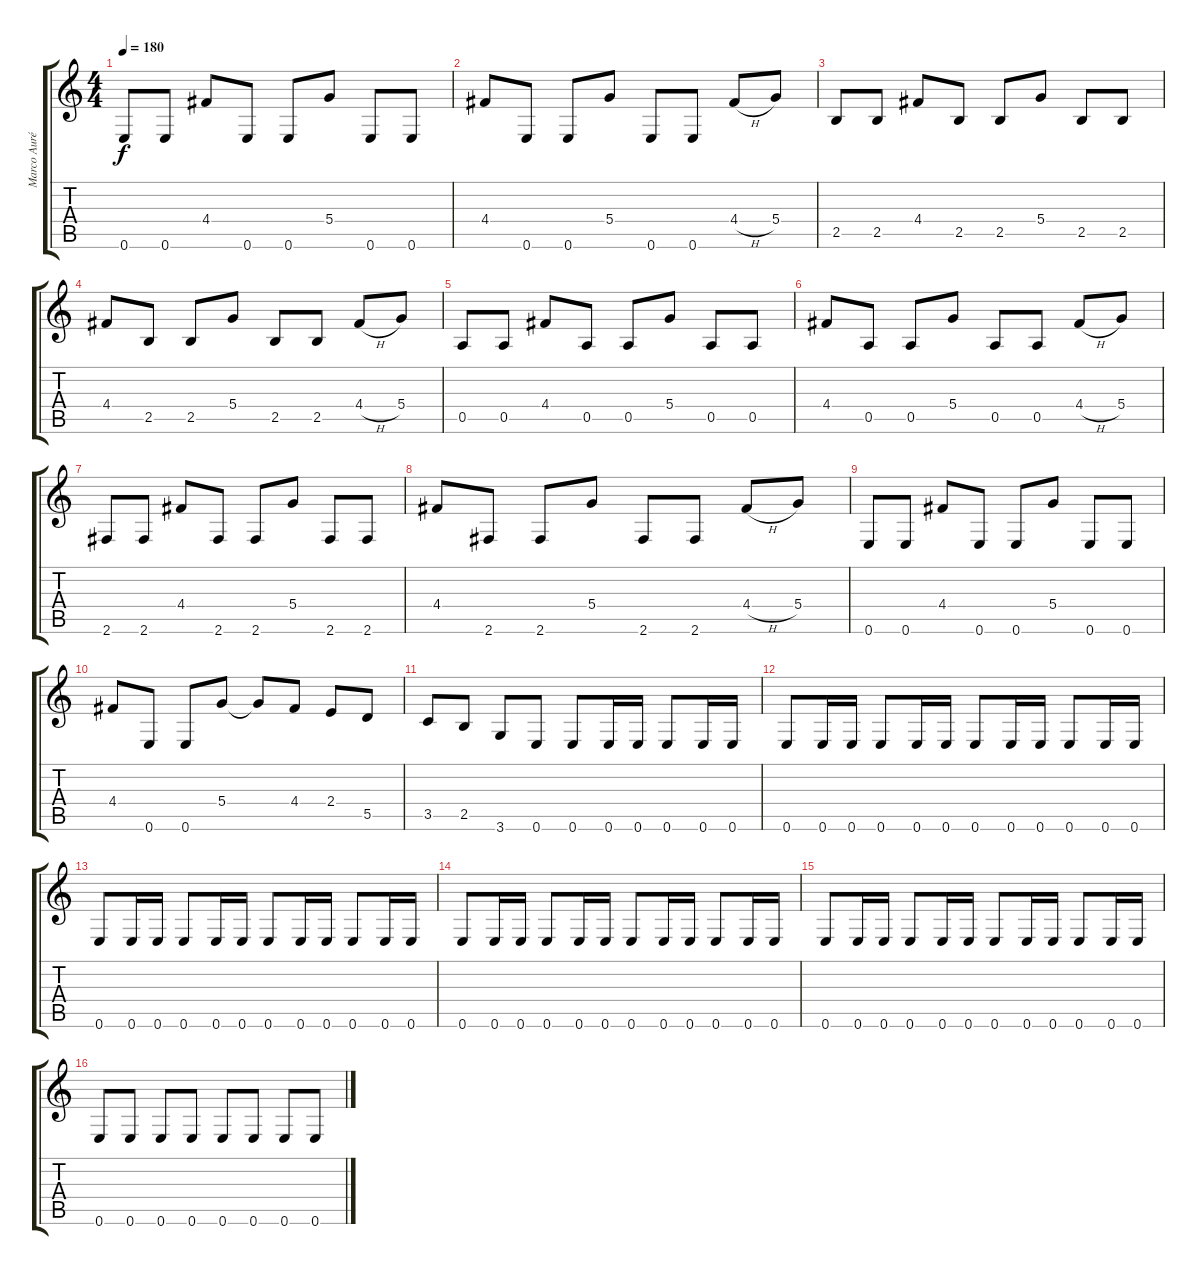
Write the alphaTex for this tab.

\track ("Marco Aurélio" "Marco Auré") {instrument distortionguitar}
\staff {score tabs}
\tuning (E4 B3 G3 D3 A2 E2) {hide}
\ts (4 4)
\tempo 180
\clef g2
\ks c
0.6.8{dy f} 0.6.8 4.4.8 0.6.8 0.6.8 5.4.8 0.6.8 0.6.8 |
4.4.8 0.6.8 0.6.8 5.4.8 0.6.8 0.6.8 4.4{h}.8 5.4.8 |
2.5.8 2.5.8 4.4.8 2.5.8 2.5.8 5.4.8 2.5.8 2.5.8 |
4.4.8 2.5.8 2.5.8 5.4.8 2.5.8 2.5.8 4.4{h}.8 5.4.8 |
0.5.8 0.5.8 4.4.8 0.5.8 0.5.8 5.4.8 0.5.8 0.5.8 |
4.4.8 0.5.8 0.5.8 5.4.8 0.5.8 0.5.8 4.4{h}.8 5.4.8 |
2.6.8 2.6.8 4.4.8 2.6.8 2.6.8 5.4.8 2.6.8 2.6.8 |
4.4.8 2.6.8 2.6.8 5.4.8 2.6.8 2.6.8 4.4{h}.8 5.4.8 |
0.6.8 0.6.8 4.4.8 0.6.8 0.6.8 5.4.8 0.6.8 0.6.8 |
4.4.8 0.6.8 0.6.8 5.4.8 5.4{t}.8 4.4.8 2.4.8 5.5.8 |
3.5.8 2.5.8 3.6.8 0.6.8 0.6.8 0.6.16 0.6.16 0.6.8 0.6.16 0.6.16 |
0.6.8 0.6.16 0.6.16 0.6.8 0.6.16 0.6.16 0.6.8 0.6.16 0.6.16 0.6.8 0.6.16 0.6.16 |
0.6.8 0.6.16 0.6.16 0.6.8 0.6.16 0.6.16 0.6.8 0.6.16 0.6.16 0.6.8 0.6.16 0.6.16 |
0.6.8 0.6.16 0.6.16 0.6.8 0.6.16 0.6.16 0.6.8 0.6.16 0.6.16 0.6.8 0.6.16 0.6.16 |
0.6.8 0.6.16 0.6.16 0.6.8 0.6.16 0.6.16 0.6.8 0.6.16 0.6.16 0.6.8 0.6.16 0.6.16 |
0.6.8 0.6.8 0.6.8 0.6.8 0.6.8 0.6.8 0.6.8 0.6.8
